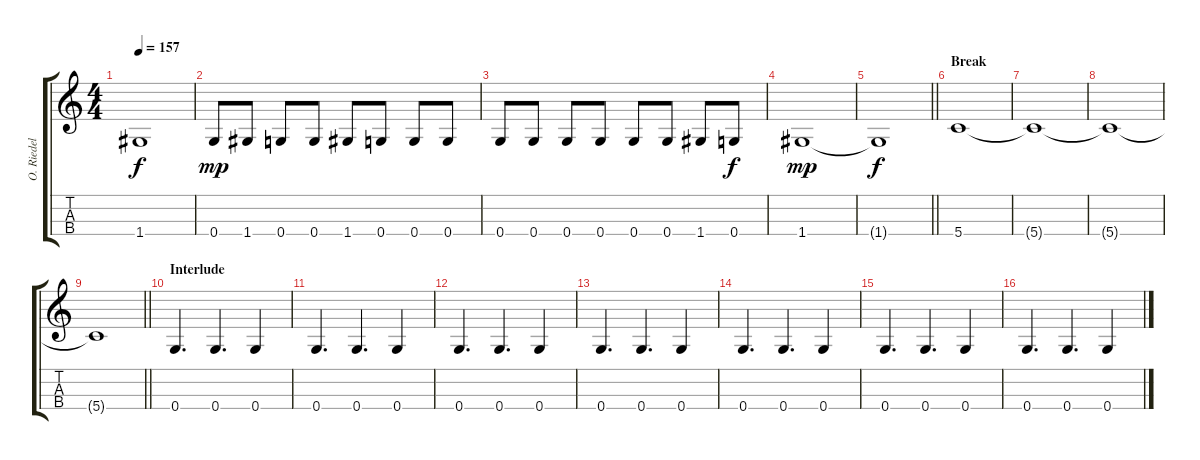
\track ("O. Riedel" "O. Riedel") {instrument acousticguitarsteel}
\staff {score tabs}
\tuning (A2 E2 C2 G2) {hide}
\ts (4 4)
\tempo 157
\clef g2
\ks c
1.4{t}.1{dy f} |
0.4.8{dy mp} 1.4.8 0.4.8 0.4.8 1.4.8 0.4.8 0.4.8 0.4.8 |
0.4.8 0.4.8 0.4.8 0.4.8 0.4.8 0.4.8 1.4.8 0.4.8{dy f} |
1.4.1{dy mp} |
\barLineRight lightlight
1.4{t}.1{dy f} |
\section ("" "Break")
5.4.1 |
5.4{t}.1 |
5.4{t}.1 |
\barLineRight lightlight
5.4{t}.1 |
\section ("" "Interlude")
0.4.4{d} 0.4.4{d} 0.4.4 |
0.4.4{d} 0.4.4{d} 0.4.4 |
0.4.4{d} 0.4.4{d} 0.4.4 |
0.4.4{d} 0.4.4{d} 0.4.4 |
0.4.4{d} 0.4.4{d} 0.4.4 |
0.4.4{d} 0.4.4{d} 0.4.4 |
0.4.4{d} 0.4.4{d} 0.4.4
